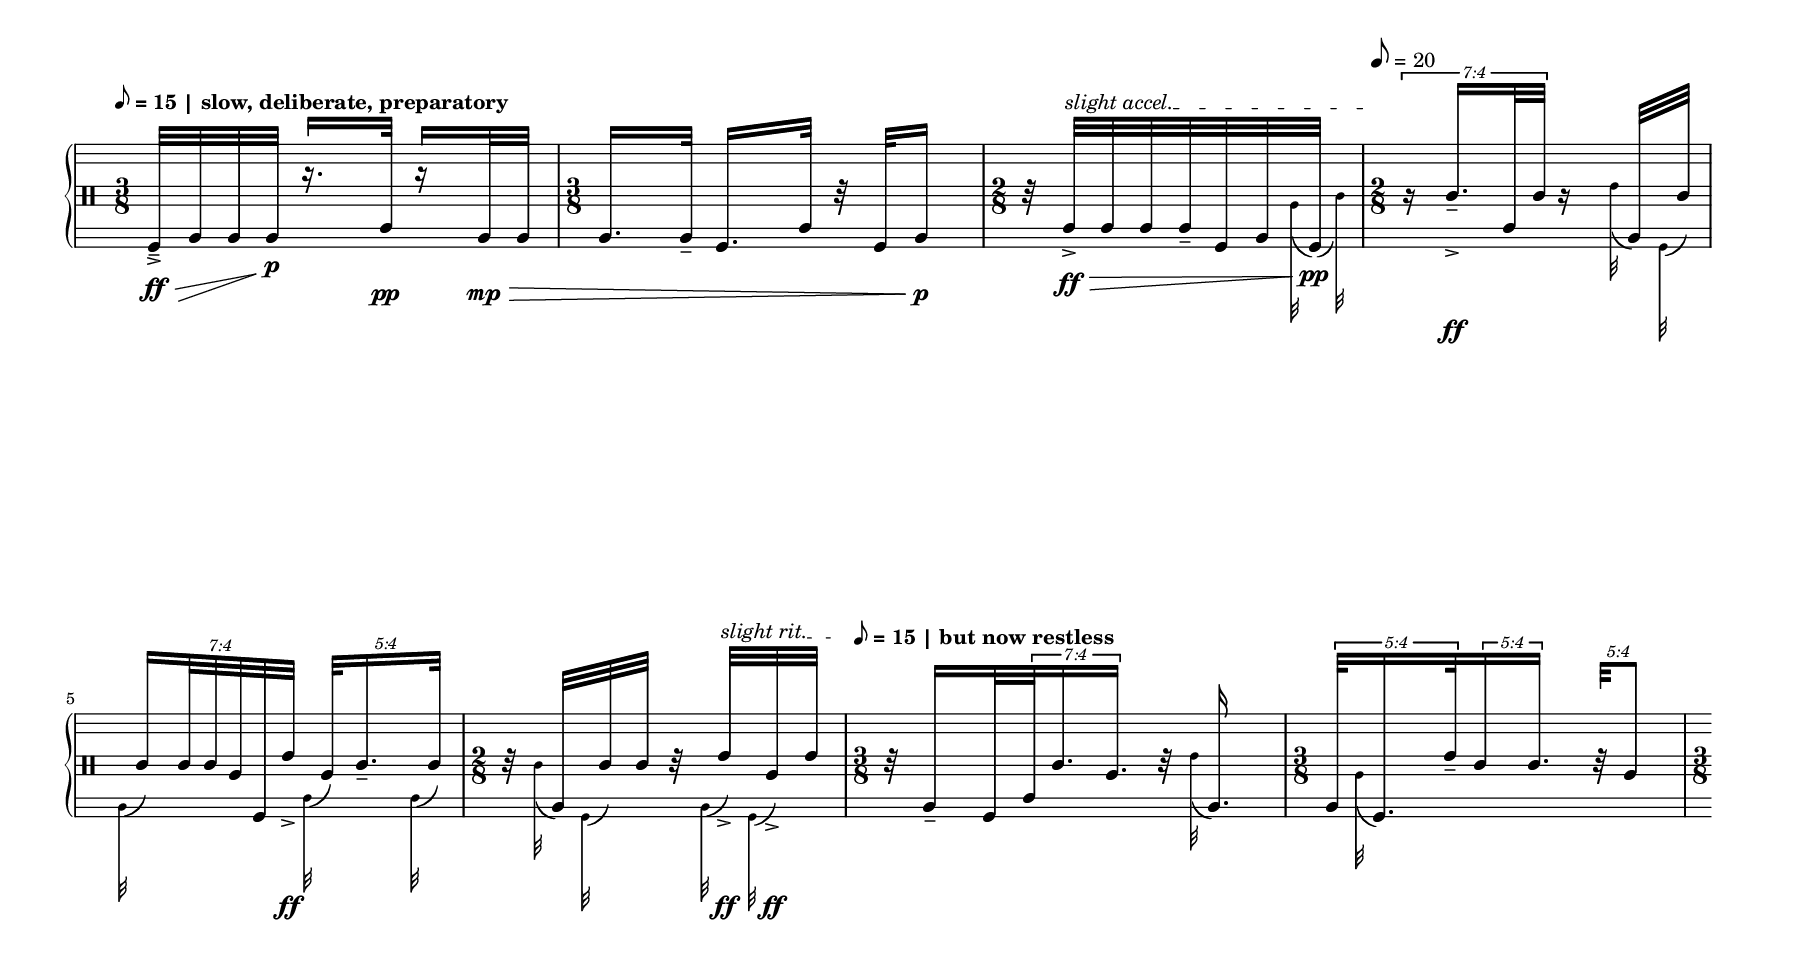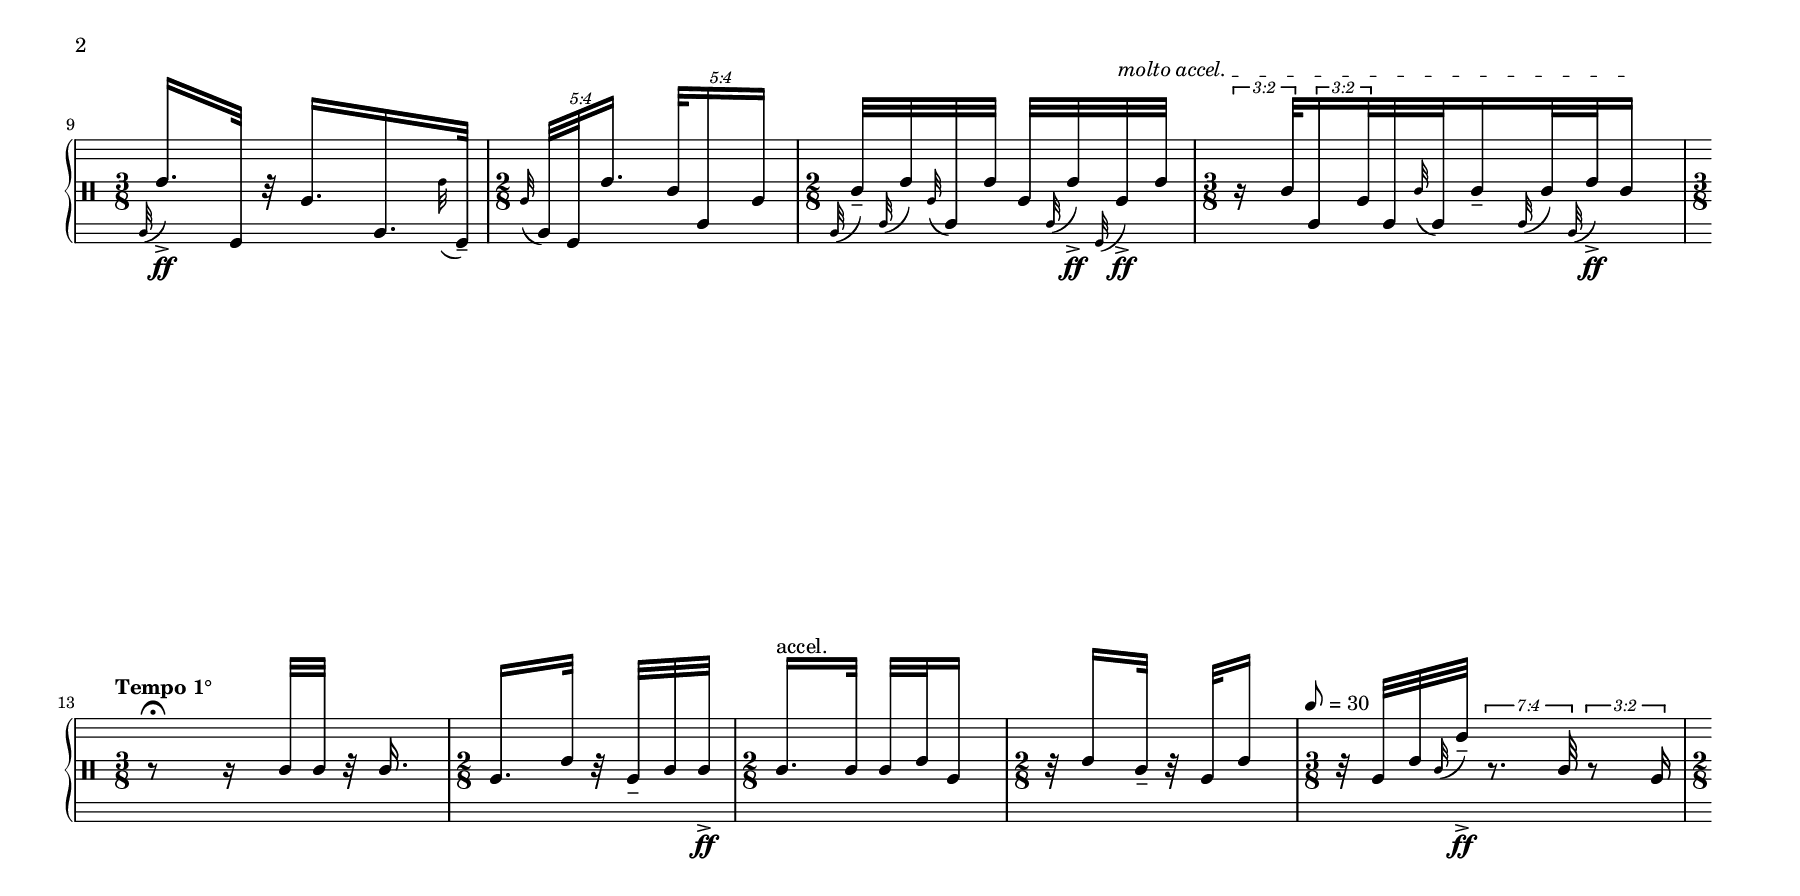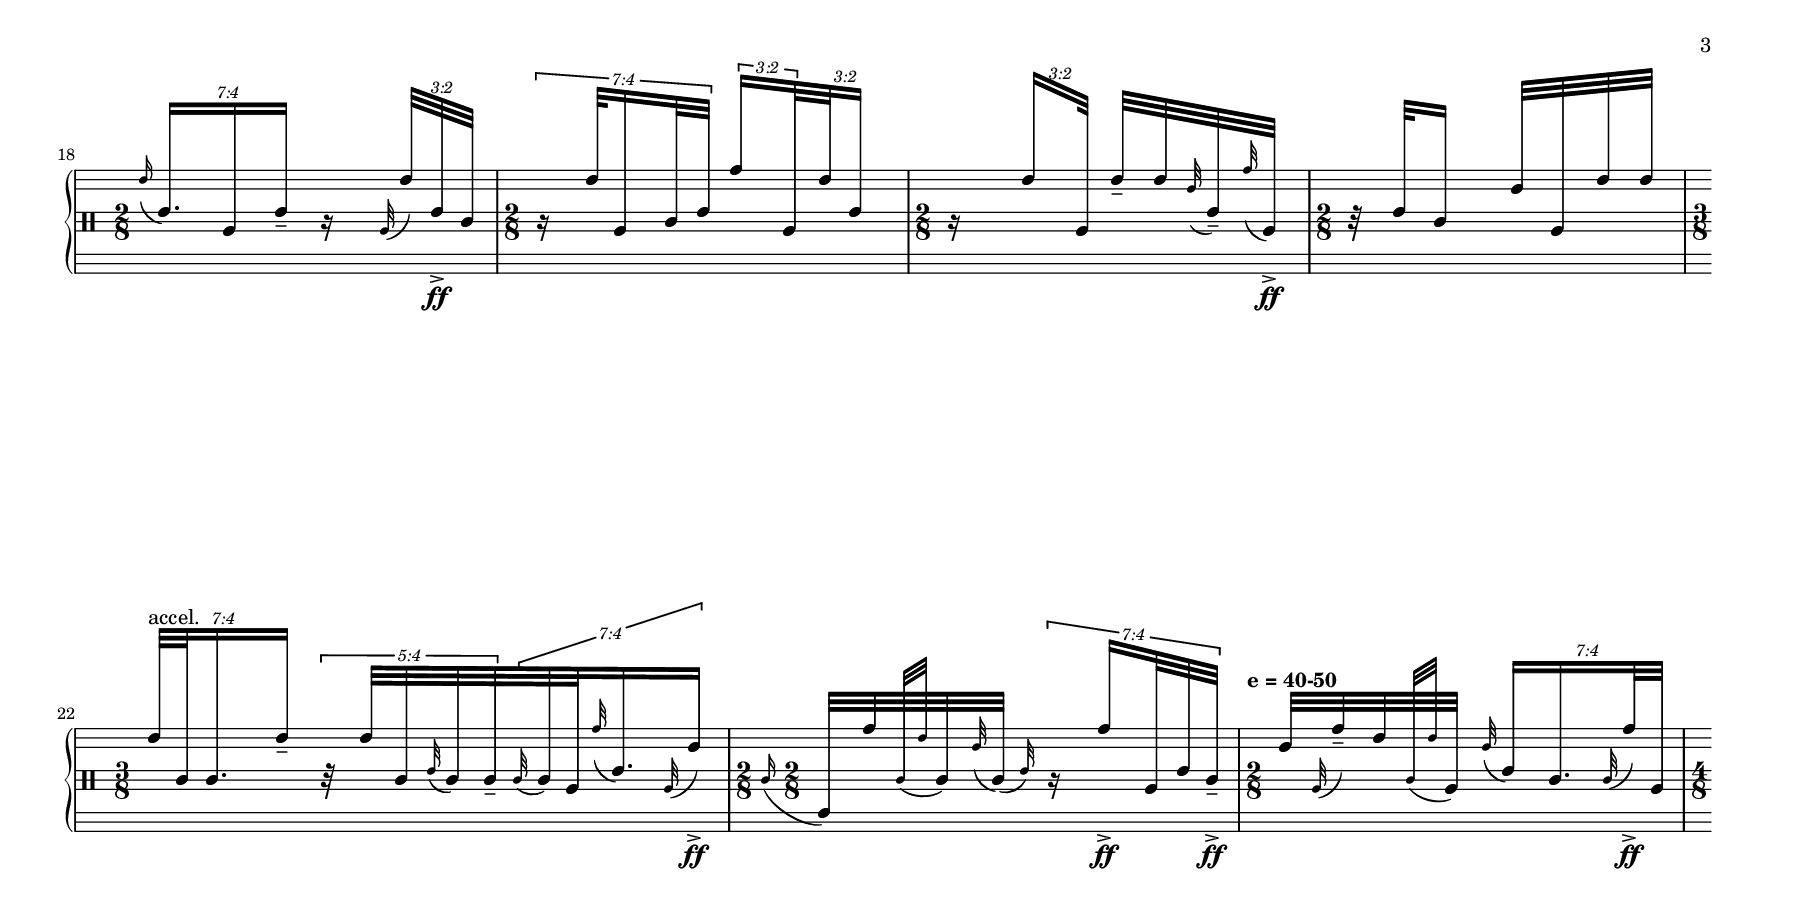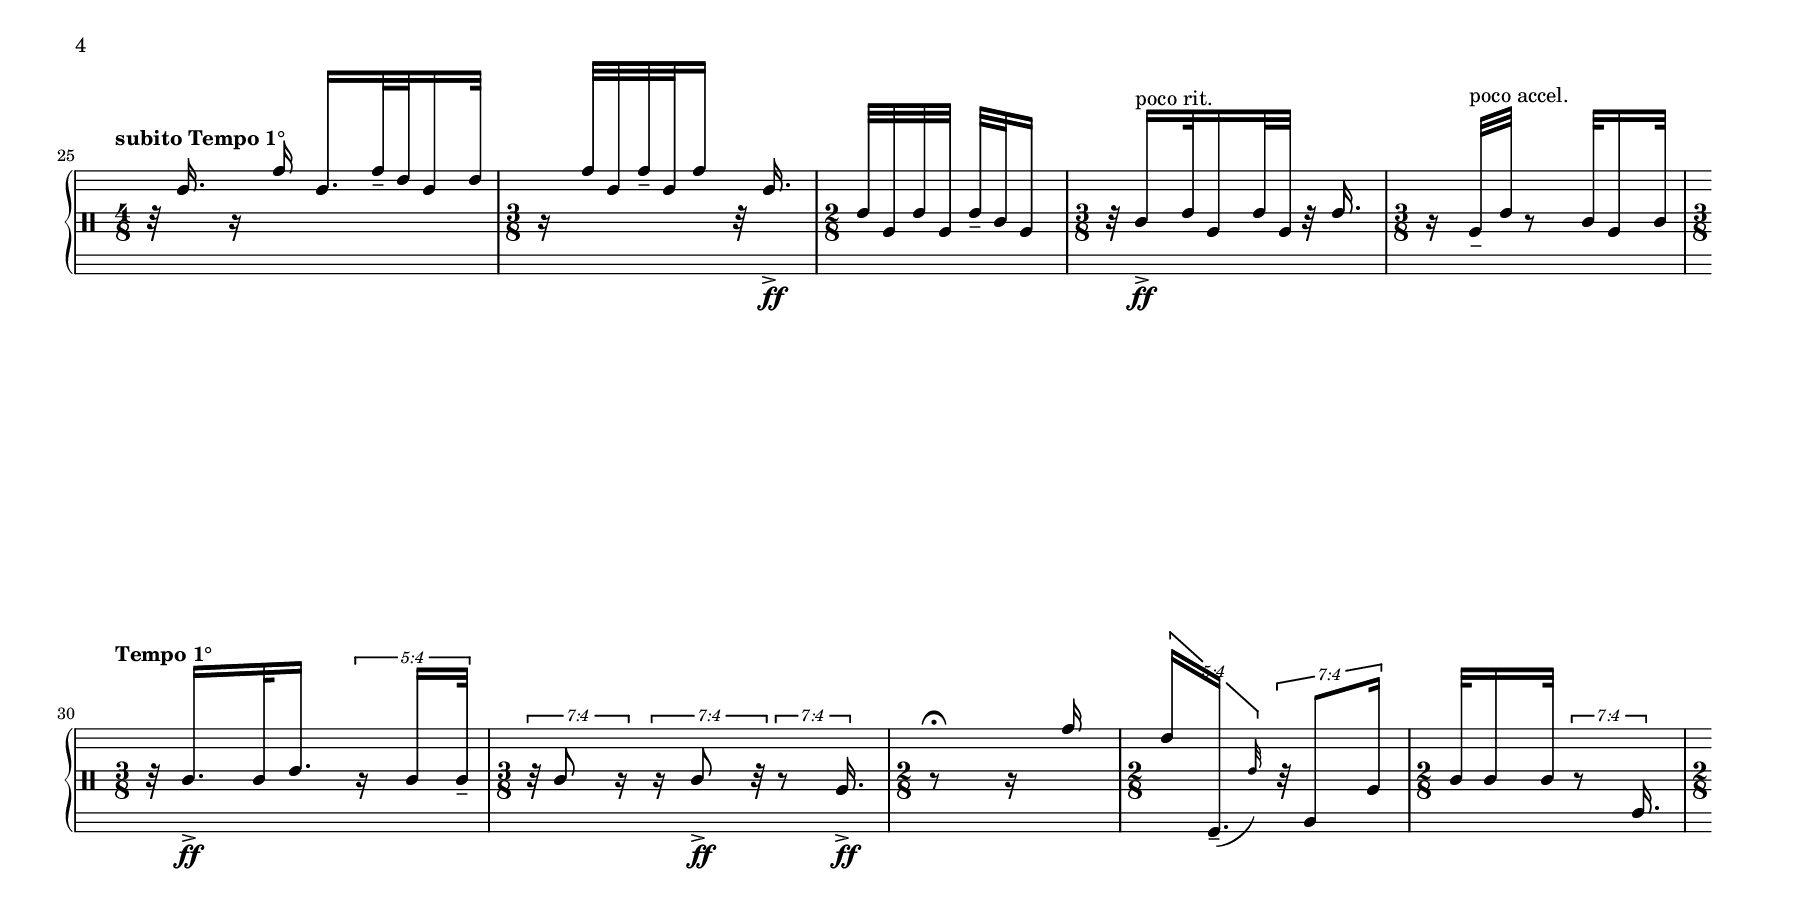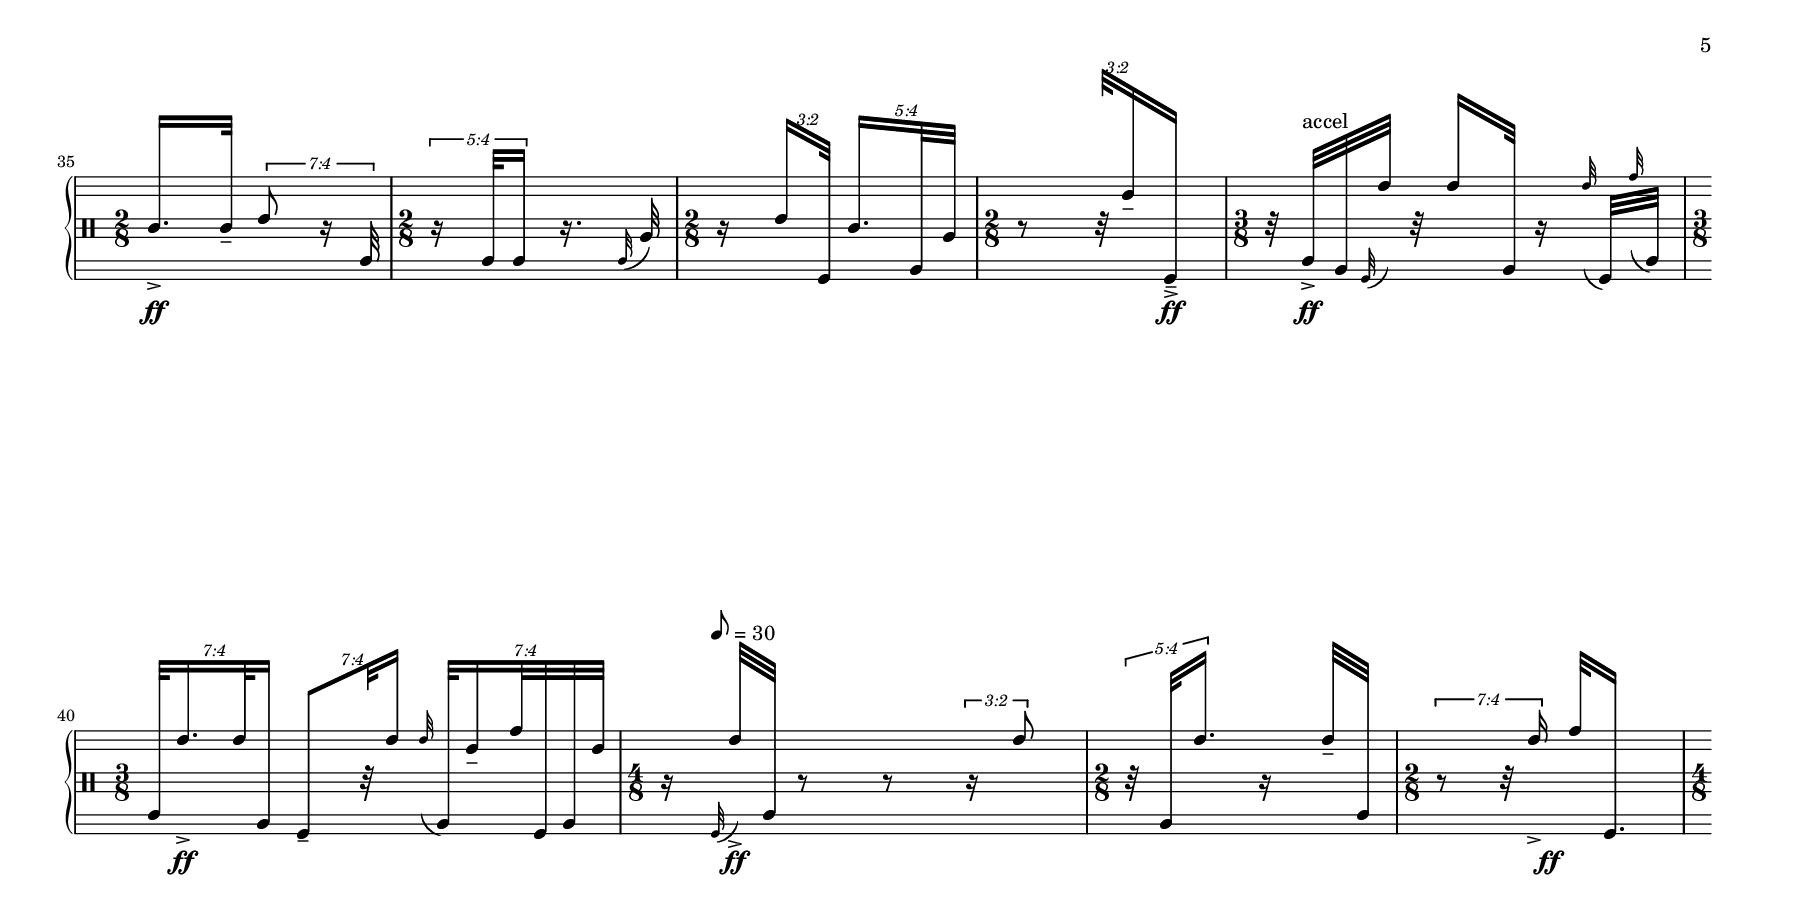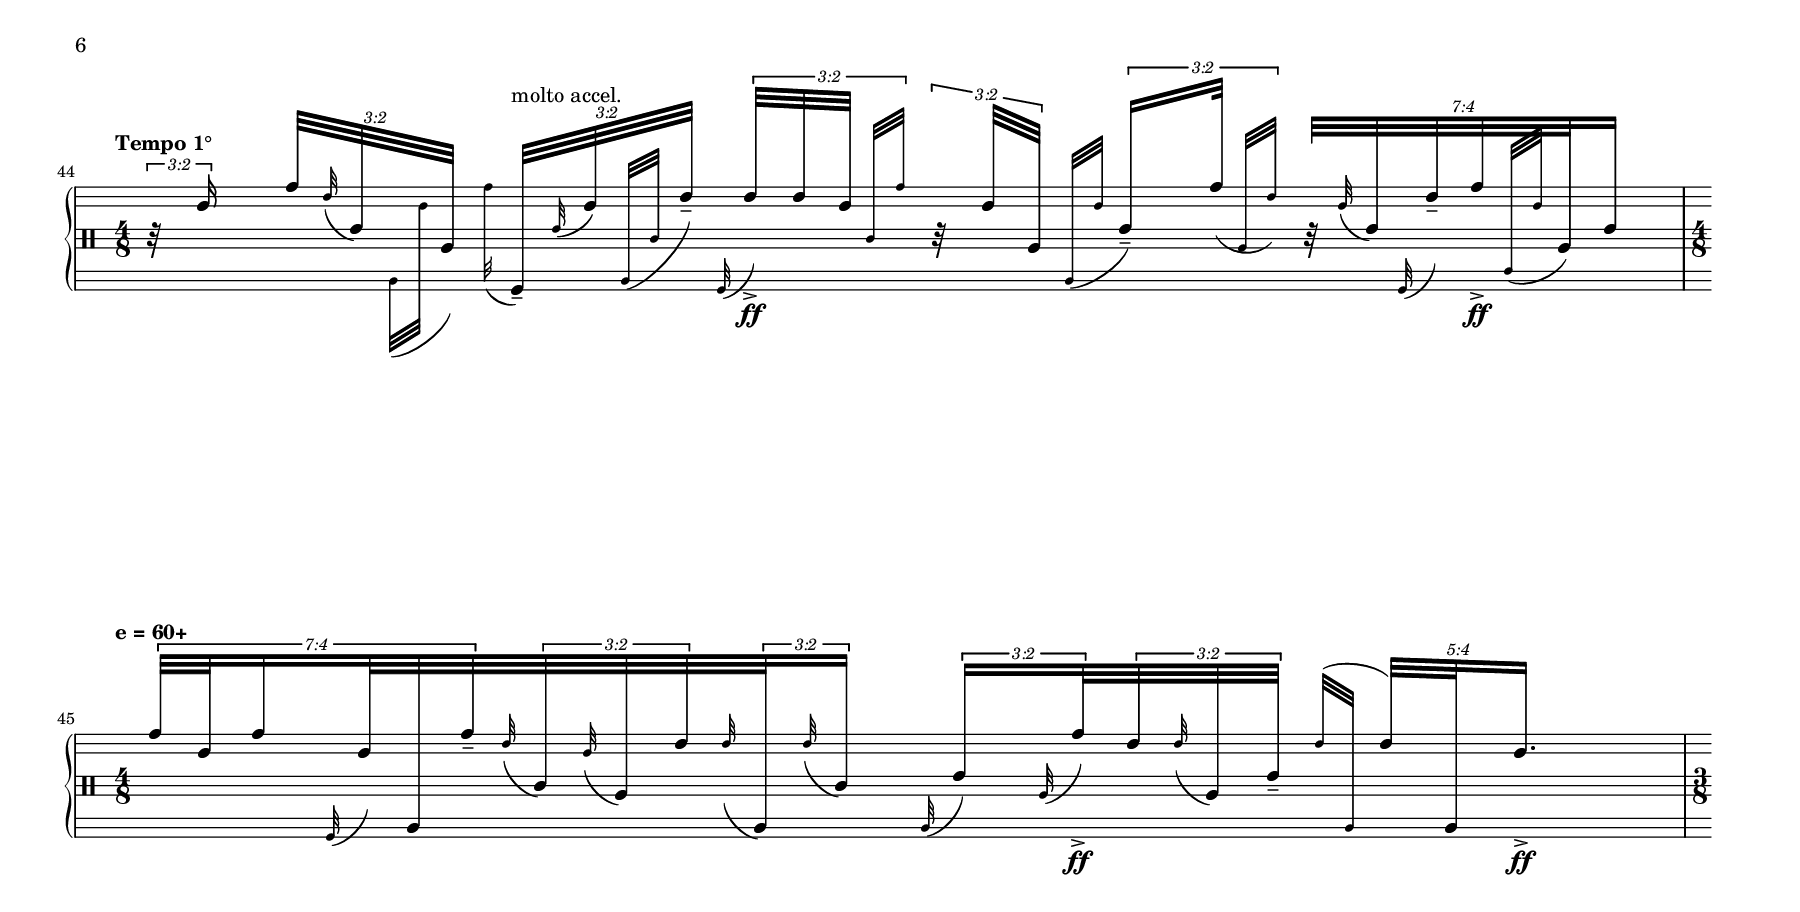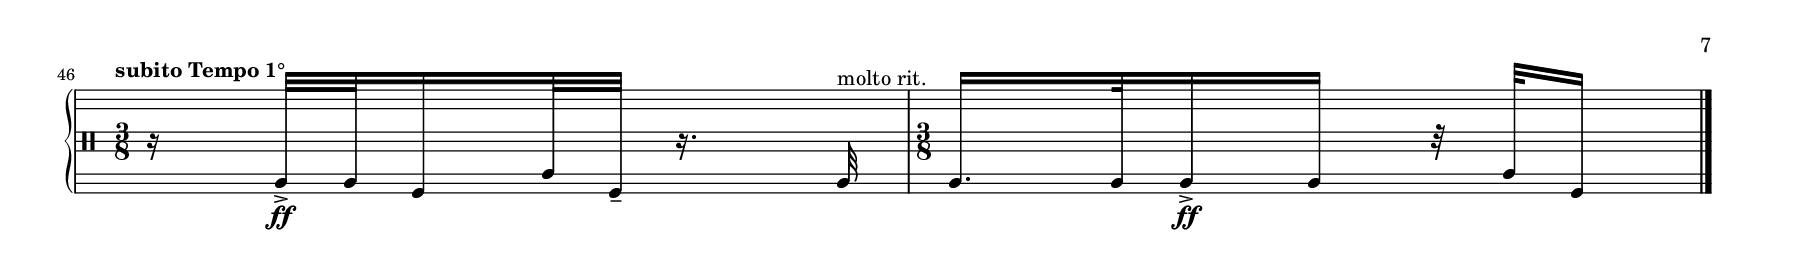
\version "2.19.83"
\language "english"

\version "2.19.83"

aristeiaDynamics = \new Dynamics {
 
  \time 3/8
   \once \override DynamicText.extra-offset = #'(0 . 4.5)
   \once \override Hairpin.extra-offset = #'(0 . 5)
   \once \override Hairpin.rotation = #'(15 0 0.5)
  s16.\ff \> 
  \once \override DynamicText.extra-offset = #'(0 . 7)
  s32\p
  s16. 
  \override DynamicText.extra-offset = #'(0 . 4)
  s32\pp
  s16 
  \once \override Hairpin.extra-offset = #'(0 . 4)
  s16\mp\>
  
  \time 3/8
  s4
  s16 s16\p
  
  \revert DynamicText.extra-offset
  \time 2/8
  
  s32
  \once \override DynamicText.extra-offset = #'(0 . 5)
  \once \override Hairpin.extra-offset = #'(0 . 5.5)
  \once \override Hairpin.rotation = #'(2 0 1)
  s16.\ff \>
  s16. 
  \once \override DynamicText.extra-offset = #'(0 . 6)
  s32\pp
  
  \time 2/8
  
  \tuplet 7/4 { s16 s16.\ff s16}
  s8
  
%  \time 2/8
  
  \tuplet 7/4 { s8. s32\ff }
  s8
  
  \time 2/8
  s8
  s32
  s32 \ff
  s16\ff
  
  \time 3/8
  s4.
  
  \time 3/8
  s4.
  
%  \time 3/8
  s4.\ff
  
%   \time 2/8
   s4
   
  % \time 2/8
   s8
   s32 s32\ff s16\ff
   
   \time 3/8
   s4
   s32 s16.\ff
   
   %\time 3/8
   s4.
   
   \time 2/8
   s8
   s16. s32\ff
   
   \time 2/8
   s4
   
   \time 2/8
   s4
   
   \time 3/8
   s16. s32\ff s4
   
   %\time 2/8
   s8.
   \tuplet 3/2 { s32 s16\ff}
   
   \time 2/8
   s4
   
   \time 2/8
   s8.. s32\ff
   
   \time 2/8
   s4
   
   %\time 3/8
   s4
   \tuplet 7/4 { s8 s32 s16\ff}
  
  \time 2/8
  s8
  \tuplet 7/4 { s16 s16\ff s16 s32\ff}
    
   \time 2/8
   s8
   \tuplet 7/4 { s8 s32 s16\ff}
   
   %\time 4/8
   s2
   
   \time 3/8
   s4 s32 s16.\ff
   
   \time 2/8
   s4
   
   \time 3/8
   s32 s16.\ff s4
   
   %\time 3/8
   s4.
   
   \time 3/8
   s32 s16.\ff s4
   
   \time 3/8
   s8
   \tuplet 7/4 { s16 s8\ff s32 }
   \tuplet 7/4 { s8 s16.\ff }

  \time 2/8
  s4
  
  \time 2/8
  s4
  
  \time 2/8
  s4

  %\time 2/8
  s4\ff
  
  \time 2/8
  s4
  
  \time 2/8
  s4
  
  \time 2/8
  s8. s16\ff
  
  \time 3/8
  s32 s16.\ff s4
  
  %\time 3/8
  \tuplet 7/4 {
    s32 s16.\ff s16.
  }
  s4
  
  \time 4/8
  s16 s16\ff s8 s4
  
  \time 2/8
  s4
  
  \time 2/8
  \tuplet 7/4 { s8. s32\ff} s8
  
  %|time 4/8
  s8. s16\ff
  s8
  \tuplet 7/4 { s16. s8\ff }
  
  %\time 4/8
  s4
  \tuplet 3/2 { s16 s32\ff } s16
  \tuplet 5/4 { s16 s16.\ff }
  
  %\time 3/8
  s16 s16\ff s4
  
  \time 3/8
  s8 s4\ff
}



#(set-global-staff-size 18)
#(set! paper-alist (cons '("my size" . (cons (* 12 in) (* 9 in))) paper-alist))
\paper {
  #(set-paper-size "my size")
  ragged-last-bottom = ##t
  % line-width = 7.5\in
  left-margin = 0.5\in
  bottom-margin = 1.25\in
  top-margin = 1.25\in
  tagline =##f
  indent = 0
  ragged-right = ##f
  system-system-spacing.minimum-distance = #50
}

setGrace = {
  \once \stemDown
  \once \override Stem.length = #20
}

\score {
  \new PianoStaff <<
    \new Staff {
    \override Staff.Stem.stemlet-length = #1
    \override Score.BarNumber.break-visibility = ##(#f #f #t)
    % \stemDown
  \stemUp
%     \override Beam.damping = #10
   \override Stem.details.beamed-lengths = #'(12 12 12 12 12)
    \stopStaff
    \override Staff.StaffSymbol.line-positions = #'(-11 -9 -7 -2 0 2 7 9 11)
    \startStaff
    \clef percussion
    \time 3/8

    %1
    \tempo \markup {
      \teeny \general-align #Y #DOWN \note #"8" #1 "= 15"
      "| slow, deliberate, preparatory"
    }
    %\stemDown
    f,32--->  [ a, a,    a, ]

    %2
    \once \override Dots.extra-offset = #'(0 . 2.3)
    \once \override Rest.extra-offset = #'(0 . 2.3)
    r16. [

%    \once \override Stem.length = #26
    c32 ]

    %3
    \once \override Rest.extra-offset = #'(0 . 2.3)
    r16 [ a,32 a, ]

    \time 3/8

    %4
    a,16. [ a,32-- ]

    %5
    f,16. c32


    %6
    r32 f, a,16

    \time 2/8

    %7
    r32
    \once \override TextSpanner.bound-details.left.text = "slight accel."
    \once \override TextSpanner.bound-details.right.padding = #5
    \once \override DynamicText.extra-offset = #'(0 . 3)
    c32->  [  \startTextSpan
    c c

    %8
    c-- f, a,
    \grace {
      \once \override Stem.length = #25
      \once \stemDown a32 (
    }
    \afterGrace

%    \once \override DynamicText.extra-offset = #'(0 . 2)
    f,32
    ) _( ] {
      \once \override Stem.length = #25
      \once \stemDown
      c'32 )
    }


    \time 2/8

    %9
    \tempo 8 = 20
    \tuplet 7/4 {
      r16 \stopTextSpan c'16.->--  c32 c'
    }

    % 10
    r16
    \grace {
      \setGrace
      e'32 (
    }
    a, )
    \grace {
      \setGrace
      f, (
    }
    c' )

    \break

    %11
     \grace {
        \setGrace
        a,32 (
    }
    \tuplet 7/4 {
     
      c'16 ) c'32 c'32 a f, e'->
    }

    % 12
          \grace {
         \setGrace
       c32 (
      }
    \tuplet 5/4 {

      a32 ) c'16.--
      \grace {
        \setGrace
        c32 (

      }c'32 )
    }

    \time 2/8

    %13
    r32 \grace {
      \setGrace
      c' ( 
    }a, ) \grace {
      \setGrace
      f, ( 
    }
    c' ) c'

    %14
    r32 \grace {
      \setGrace
      a, (
    }
    \once \override TextSpanner.bound-details.left.text = "slight rit."
%    \once \override TextSpanner.bound-details.left.padding = #-5
    \once \override TextSpanner.bound-details.right.padding = #-2
    e'-> ) \startTextSpan \grace  {
      \setGrace
    f, ( 
    }
    a-> ) e' \stopTextSpan


    \time 3/8

    % 15
        \tempo \markup {
      \teeny \general-align #Y #DOWN \note #"8" #1 "= 15"
      "| but now restless"
    }
    %\tempo 8 = 15
    r32 a,16-- f,32

    % 16
    \tuplet 7/4 {
      c32 c'16. a16.
    }

    % 17
    r32 \grace {
      \setGrace
      e'32 ( 
    }
    \once \override Stem.length = #26
    a,16. )

    \time 3/8

    % 18
    \tuplet 5/4 {
      a,32 \grace {
        \setGrace
        a ( 
      }f,16. ) e'32--
    }

    % 19
    \tuplet 5/4 {
      c'16 16.
    }

    % 20
    \tuplet 5/4 {
      r32 [ a8 ]
    }

\break
    \time 3/8

    % 21
    \grace a,32 ( e'16.-> ) f,32

    % 22
    r32 a16.

    % 23
    a,16. 
    \grace {
      \once \stemDown
      e'32 ( 
    }
    f,32-- )

    \time 2/8

    % 24
    \grace a32 ( \tuplet 5/4 {
      a,32 ) f,32 e'16.
    }

    % 25
    \tuplet 5/4 {
      c'32 c16 a16
    }


    \time 2/8

    %26
    \grace a,32 ( c'-- ) \grace c ( e' ) \grace a ( c ) e'

    %27
    a32 \grace c ( e'-> ) \grace f, (
    \once \override TextSpanner.bound-details.left.text = "molto accel. "
    a-> ) \startTextSpan e'

    \time 3/8

    % 28
    \tuplet 3/2 { r16 c'32 } \tuplet 3/2 { c16 a32 }

    %29
    c32 \grace c' ( c ) c'16--


    %30
    \grace c32 ( c' ) \grace a, ( e'-> ) c'16 \stopTextSpan

  \break
\time 3/8

    %31
    \tempo "Tempo 1°"
    r8 \fermata

    %32
    r16 c'32 c'

    %33
    r32 c'16.

    \time 2/8

    %34
    a16. e'32

    %35
    r32 a32-- c' c'->


    \time 2/8

    %36
    c'16. ^\markup { "accel." } c'32

    %37
    c'32 e' a16

    \time 2/8

    %38
    r32 e'16 c'32--

    %39
    r32 a32 e'16

    \time 3/8

    %40
    \tempo 8 = 30
    r32 a e' \grace c' ( c''->--  )


    %41
    \tuplet 7/4 {
      r8. c'32
    }

    %42
    \tuplet 3/2 {
      r8 a16
    }

    \break

    \time 2/8

    %43
    \grace e'' ( \tuplet 7/4 {
      e'16. ) a16 e'16--
    }

    %44
    r16 \grace a32 ( \tuplet 3/2 { e''32 ) e'->  c' }

    \time 2/8

    %45
    \tuplet 7/4 {
      r16 e''32 a16 c'32 e'
    }

    %46
    \tuplet 3/2 { g''16 a32 } \tuplet 3/2 { e''32 e'16 }

    \time 2/8

    %47
    r16 \tuplet 3/2 { e''16 a32 }

    %48
    e''32-- e'' \grace c'' ( e'-- ) \grace g'' ( a->  )

    \time 2/8

    %49
    r32 e' c'16

    %50
    c''32 a e'' e''

    \time 3/8

\break
    %51
    \tuplet 7/4 {
      e''32 ^\markup { "accel." } c' c'16. e''16--
    }

    %52
    \tuplet 5/4 {
      r32 e'' c' \grace e' ( c' ) c'--
    }

    %53
    \tuplet 7/4 {
      \grace c'32 ( c' ) a \grace g'' ( e'16. ) \grace a32 ( c''16->  )
    }

    \time 2/8

    %54
    \grace c' ( c32 [ ) g'' \grace { c' ( e'' } c' ) \grace c'' ( \afterGrace c' ) ] ( { e' ) }

    %55
    \tuplet 7/4 {
      r16 g''->  a32 e' c'->--
     }

    \time 2/8

    %56
    \tempo "e = 40-50"
    c'' [
    \grace a ( g''-- ) e'' \grace { c' ( e'' } a ) ]

    %57
    \grace c''32 ( \tuplet 7/4 {
      e'16 ) c'16. \grace c'32 ( g''->  ) a32
    }

    \time 4/8

\break
    %58
    \tempo "subito Tempo 1°"
    r32 c''16.

    %59
    r16 g''16

    %60
    c''16. g''32--


    %61
    e''32 c''16 e''32

    \time 3/8

    %62
    r16 g''32 c''32

    %63
    g''-- c'' g''16

    %64
    r32 c''16.->

    \time 2/8

    %65
    e'32 a e' a


    %66
    e'32-- c' a16

    \time 3/8

    %67
    r32 c'16->  ^\markup { "poco rit." } e'32

    %68
    a16 e'32 a32

    %69
    r32 e'16.

    \time 3/8

    %70
    r16 a32-- ^\markup { "poco accel." } e'32

    %71
    r8

    %72
    c'32 a16 c'32

    \break 
    \time 3/8

    %73
    \tempo "Tempo 1°"
    r32 c'16.->

    %74
    c'32 e'16.

    %75
    \tuplet 5/4 {
      r16 c'16 c'32--
    }

    \time 3/8

    %76
    \tuplet 7/4 {
      r32 c'8 r16
    }

    %77
    \tuplet 7/4 {
      r16 c'8->  r32
    }

    %78
    \tuplet 7/4 {
      r8 a16.->
     }

    \time 2/8

    %79
    r8 \fermata

    %80
    r16 g''16



    \time 2/8
    %81
    \tuplet 5/4 {
      e''16 \afterGrace f,16.-- ( { e'32 )}
    }

    %82
    \tuplet 7/4 {
      r32 a,8 a16
    }

    \time 2/8

    %83
    c'32 16 32

    %84
    \tuplet 7/4 {
      r8 c16.
    }

\break
    \time 2/8

    %85
    c'16.->  32--


    %86
    \tuplet 7/4 {
      e'8 r16 c32
    }

    \time 2/8
    %87
    \tuplet 5/4 {
      r16 c32 c16
    }

    %88
    r16. \grace c32 ( a )

    \time 2/8

    %89
    r16 \tuplet 3/2 { e'16 f,32 }

    %90
    \tuplet 5/4 {
      c'16. a,32 a32
    }


    \time 2/8
    %91
    r8

    %92
    \tuplet 3/2 { r32 [ c''16--  } f,16->--  ]

    \time 3/8

    %93
    r32 c->  ^\markup { "accel" } a, \grace f,32 ( e'' )

    %94
    r32 e''16 a,32

    %95
    r16 \grace e''32 ( f, ) \grace g'' ( c )


    \break
    \time 3/8

    %96
    \tuplet 7/4 {
      c32 e''16.->  e''32 a,16
    }

    %97
    \tuplet 7/4 {
      f,8-- [ r32 e''16 ]
    }

    %98
    \grace e''32 ( \tuplet 7/4 {
      a,32 ) c''16-- g''32 f, a, c''
    }

    \time 4/8

    %99
    r16
    \tempo 8 = 30
    \grace f,32 (
    e''->  ) c

    %100
    r8

    %101
    r8

    %102
    \tuplet 3/2 { r16 e''8 }

    \time 2/8
    %103
    \tuplet 5/4 {
      r32 a,32 e''16.
    }

    %104
    r16 e''32-- c

    \time 2/8
    %105
    \tuplet 7/4 {
      r8 r32 e''16->
     }


    %106
    g''32 f,16.

\break
    \time 4/8
    %107
    \tempo "Tempo 1°"
    \tuplet 3/2 { r32 c''16 }
    \tuplet 3/2 {
      g''32 [ \grace e'' ( e' )
      \grace {
       \setGrace
       a, ( \setGrace c''
      }
      a ) ]
    }

    %108
    \grace {
      \setGrace
      g''32 (
    }\tuplet 3/2 {
      f,32-- ) [
      ^\markup { "molto accel." }
      \grace e' ( c'' ) \grace { a, ( c' } e''-- ) ]
    }
    \grace f,32 ( \tuplet 3/2 {
      e''->  [ ) e'' \afterGrace c'' ] { c'32 g'' }
    }

    %109
    \tuplet 3/2 {
      r32 c'' a
    }
    \grace { a,32 ( c'' }
    \tuplet 3/2 {
      e'16-- ) \afterGrace g''32 ( { a e'' ) }
    }

    %110
    \tuplet 7/4 {
      r32 [ \grace c''32 ( e'32  ) \grace f, ( e''-- ) g''->  \grace { c ( c'' } a ) e'16 ]
    }


\break
    \time 4/8
    %111
    \tempo "e = 60+"
    \tuplet 7/4 {
      g''32 c'' g''16 \grace f,32 ( c'' ) a, g''--
    }

    %112
    \grace e''32 ( \tuplet 3/2 {
      c' ) \grace c'' ( a ) e''
    }
    \grace e'' ( \tuplet 3/2 {
      a, ) \grace e'' ( c'16 )
    }

    %113
    \grace a,32 ( \tuplet 3/2 {
      e'16 ) \grace a32 ( g''32->  )
    }
    \tuplet 3/2 {
      e''32 \grace e'' ( a ) e'--
    }

    %114
    \grace { e''32 ^( a,32 } \tuplet 5/4 {
      e''32 ) a, c''16.->
     }

  \break
    \time 3/8
    %115
    \tempo "subito Tempo 1°"
    r16 a,32->  32


    %116
    f,16 c32 f,--

    %117
    r16. a,32 ^\markup { "molto rit." }

    \time 3/8
    %118
    a,16. 32

    %119
    a,16->  a,16

    %120
    r32 c32 f,16

    \bar "|."
  }
  \aristeiaDynamics
  >>
  \layout {

    \context {
      \Voice
      \override TupletNumber.text = #tuplet-number::calc-fraction-text
      \override TupletBracket.breakable = ##t
      \remove "Forbid_line_break_engraver"
      \remove "Tuplet_bracket_engraver"
      \override Beam.breakable = ##t
      \override Glissando.breakable = ##t
    }

  }
}
